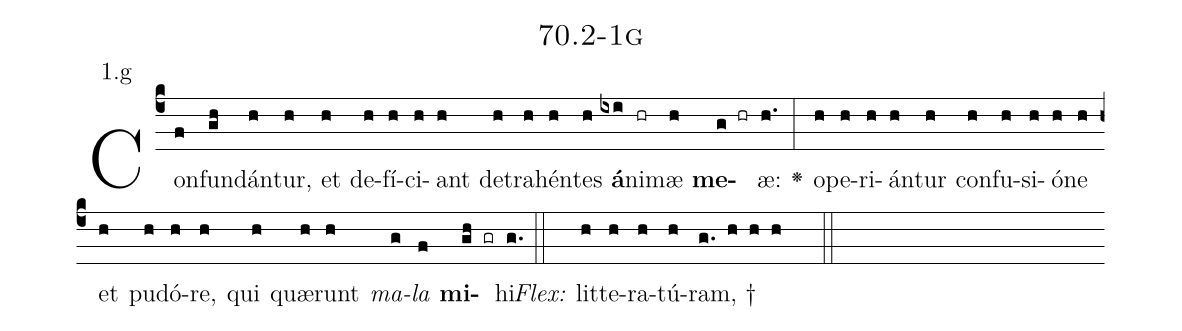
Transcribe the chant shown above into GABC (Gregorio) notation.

name: 70.2-1g;
annotation: 1.g;
%%
(c4)Con(f)fun(gh)dán(h)tur,(h) et(h) de(h)fí(h)ci(h)ant(h) de(h)tra(h)hén(h)tes(h) <b>á</b>(ixi)ni(hr)mæ(h) <b>me</b>(g hr)æ:(h.) <v>\greheightstar</v>(:) o(h)pe(h)ri(h)án(h)tur(h) con(h)fu(h)si(h)ó(h)ne(h) et(h) pu(h)dó(h)re,(h) qui(h) quæ(h)runt(h) <i>ma</i>(g)<i>la</i>(f) <b>mi</b>(gh gr)hi.(g.) (::)
<i>Flex:</i>()  lit(h)te(h)ra(h)tú(h)ram, †(g. h h h  ::)

%E(h) u(h) o(g) u(f) a(gh) e.(g.) (::)
